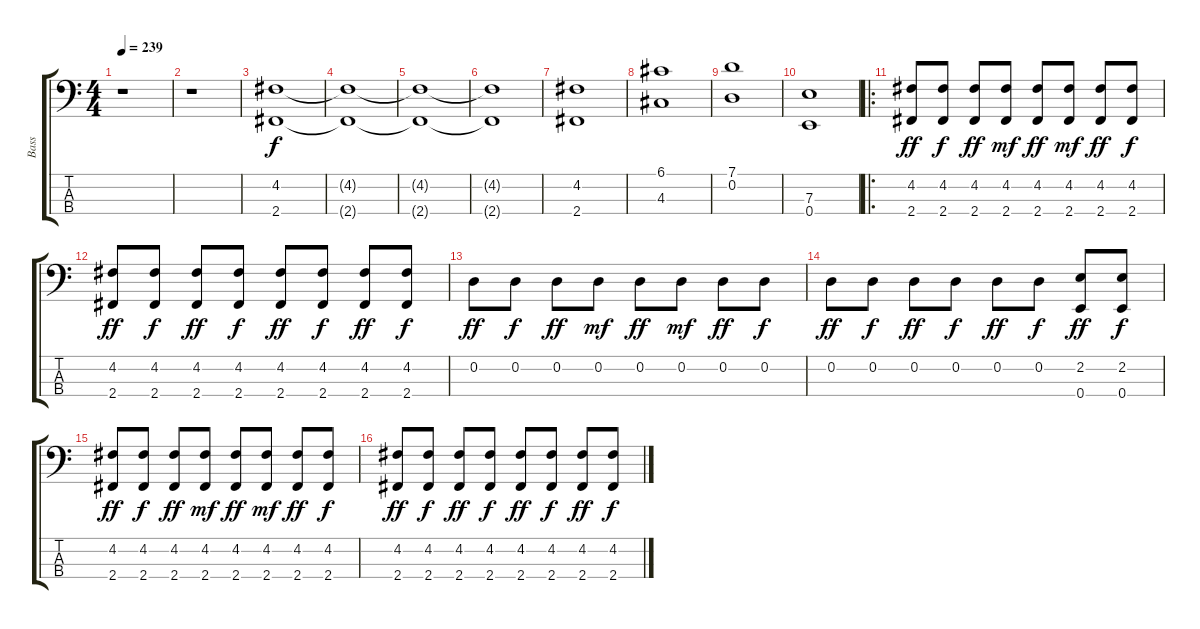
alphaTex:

\track ("Bass" "Bass") {instrument electricbasspick}
\staff {score tabs}
\tuning (G2 D2 A1 E1) {hide}
\ts (4 4)
\tempo 239
\clef f4
\ks c
r.1{dy f instrument electricbasspick} |
r.1 |
(4.2 2.4).1 |
(4.2{t} 2.4{t}).1 |
(4.2{t} 2.4{t}).1 |
(4.2{t} 2.4{t}).1 |
(4.2 2.4).1 |
(6.1 4.3).1 |
(7.1 0.2).1 |
(7.3 0.4).1 |
\ro
(4.2 2.4).8{dy ff} (4.2 2.4).8{dy f} (4.2 2.4).8{dy ff} (4.2 2.4).8{dy mf} (4.2 2.4).8{dy ff} (4.2 2.4).8{dy mf} (4.2 2.4).8{dy ff} (4.2 2.4).8{dy f} |
(4.2 2.4).8{dy ff} (4.2 2.4).8{dy f} (4.2 2.4).8{dy ff} (4.2 2.4).8{dy f} (4.2 2.4).8{dy ff} (4.2 2.4).8{dy f} (4.2 2.4).8{dy ff} (4.2 2.4).8{dy f} |
0.2.8{dy ff} 0.2.8{dy f} 0.2.8{dy ff} 0.2.8{dy mf} 0.2.8{dy ff} 0.2.8{dy mf} 0.2.8{dy ff} 0.2.8{dy f} |
0.2.8{dy ff} 0.2.8{dy f} 0.2.8{dy ff} 0.2.8{dy f} 0.2.8{dy ff} 0.2.8{dy f} (2.2 0.4).8{dy ff} (2.2 0.4).8{dy f} |
(4.2 2.4).8{dy ff} (4.2 2.4).8{dy f} (4.2 2.4).8{dy ff} (4.2 2.4).8{dy mf} (4.2 2.4).8{dy ff} (4.2 2.4).8{dy mf} (4.2 2.4).8{dy ff} (4.2 2.4).8{dy f} |
(4.2 2.4).8{dy ff} (4.2 2.4).8{dy f} (4.2 2.4).8{dy ff} (4.2 2.4).8{dy f} (4.2 2.4).8{dy ff} (4.2 2.4).8{dy f} (4.2 2.4).8{dy ff} (4.2 2.4).8{dy f}
